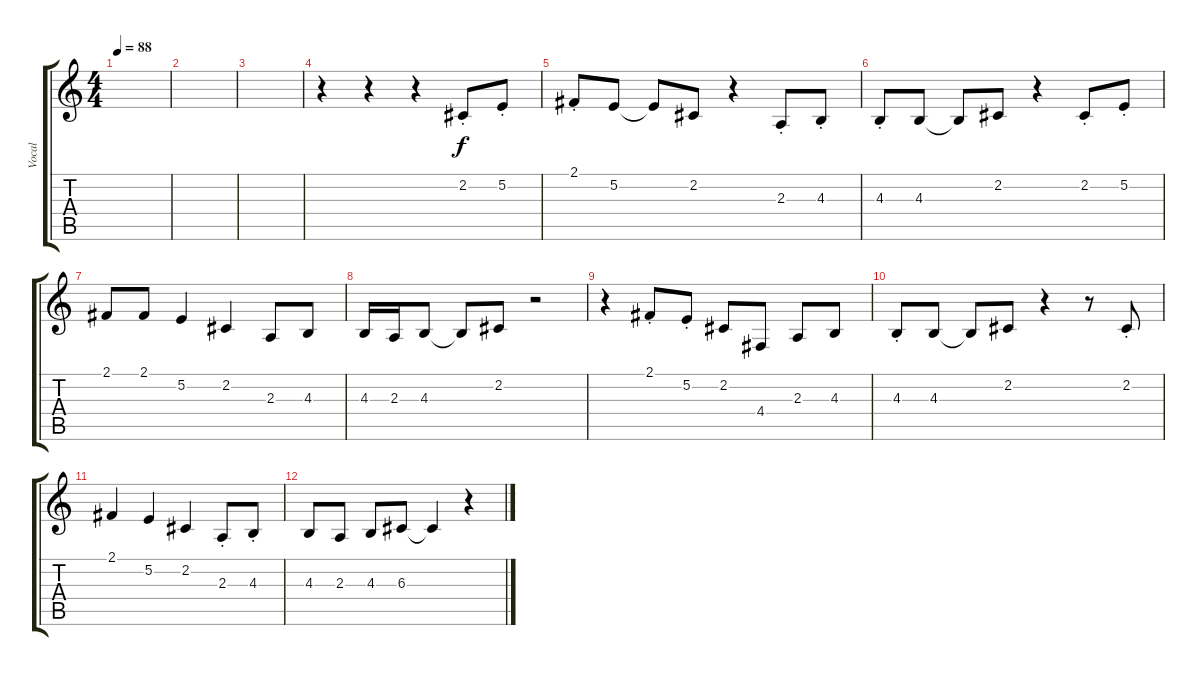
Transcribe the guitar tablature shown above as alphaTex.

\track ("Vocal" "Vocal") {instrument flute}
\staff {score tabs}
\tuning (E4 B3 G3 D3 A2 E2) {hide}
\ts (4 4)
\tempo 88
\clef g2
\ks c
|
|
|
r.4 r.4 r.4 2.2{st}.8 5.2{st}.8 |
2.1{st}.8 5.2.8 5.2{t}.8 2.2.8 r.4 2.3{st}.8 4.3{st}.8 |
4.3{st}.8 4.3.8 4.3{t}.8 2.2.8 r.4 2.2{st}.8 5.2{st}.8 |
2.1.8 2.1.8 5.2.4 2.2.4 2.3.8 4.3.8 |
4.3.16 2.3.16 4.3.8 4.3{t}.8 2.2.8 r.2 |
r.4 2.1{st}.8 5.2{st}.8 2.2.8 4.4.8 2.3.8 4.3.8 |
4.3{st}.8 4.3.8 4.3{t}.8 2.2.8 r.4 r.8 2.2{st}.8 |
2.1.4 5.2.4 2.2.4 2.3{st}.8 4.3{st}.8 |
4.3.8 2.3.8 4.3.8 6.3.8 6.3{t}.4 r.4
